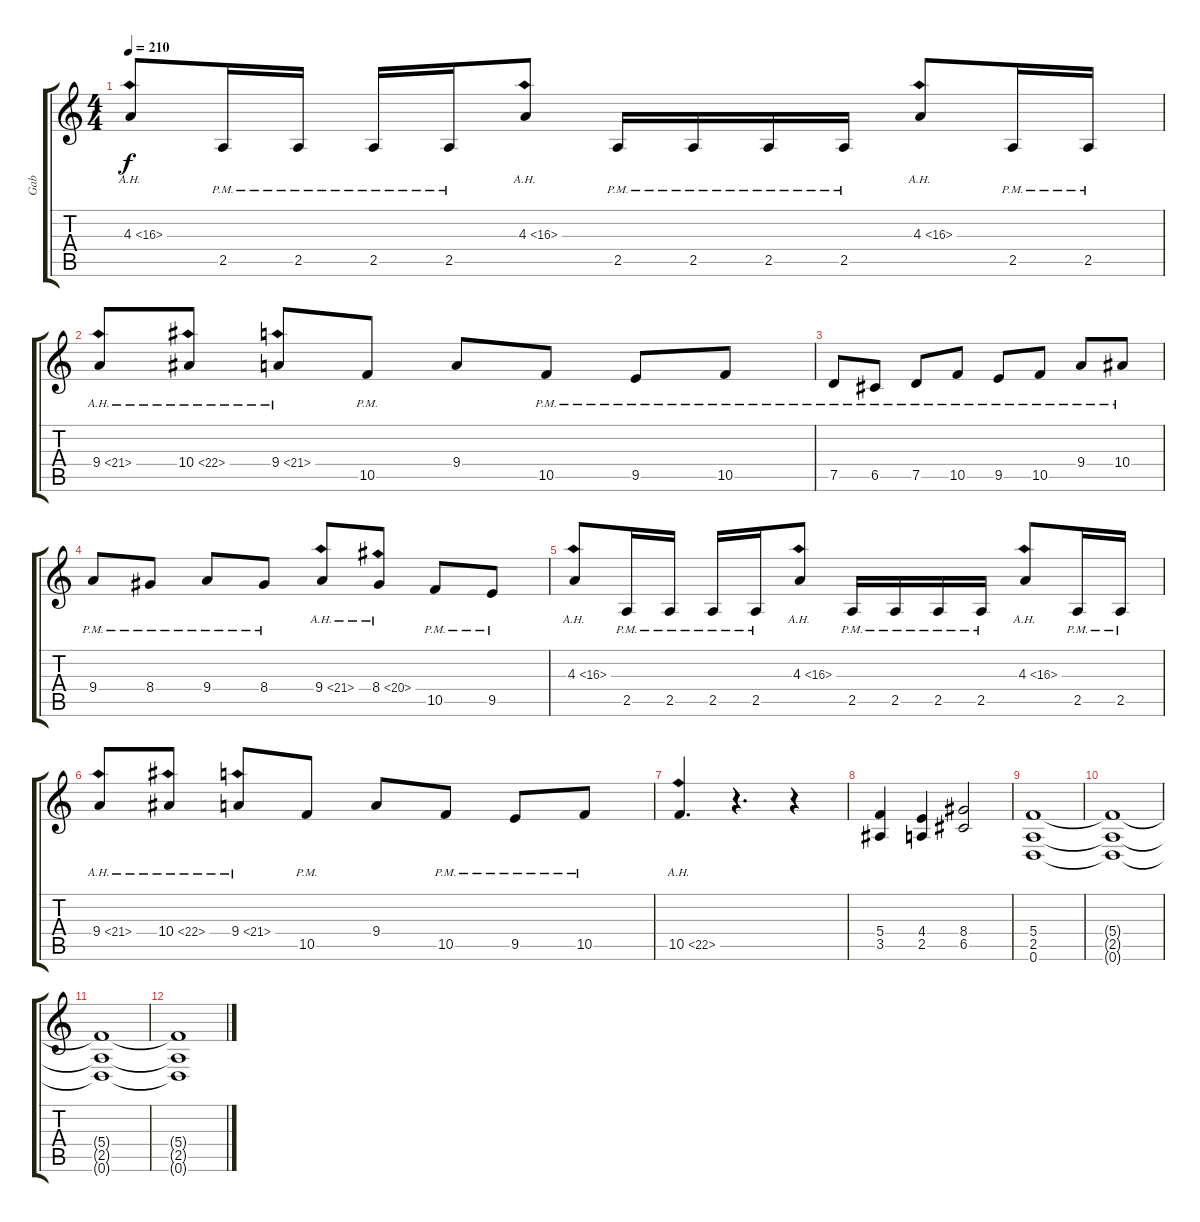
\track ("Gab" "Gab") {instrument distortionguitar}
\staff {score tabs}
\tuning (D4 A3 F3 C3 G2 D2) {hide}
\ts (4 4)
\tempo 210
\clef g2
\ks c
4.3{ah 12}.8{dy f} 2.5{pm}.16 2.5{pm}.16 2.5{pm}.16 2.5{pm}.16 4.3{ah 12}.8 2.5{pm}.16 2.5{pm}.16 2.5{pm}.16 2.5{pm}.16 4.3{ah 12}.8 2.5{pm}.16 2.5{pm}.16 |
9.4{ah 12}.8 10.4{ah 12}.8 9.4{ah 12}.8 10.5{pm}.8 9.4.8 10.5{pm}.8 9.5{pm}.8 10.5{pm}.8 |
7.5{pm}.8 6.5{pm}.8 7.5{pm}.8 10.5{pm}.8 9.5{pm}.8 10.5{pm}.8 9.4{pm}.8 10.4{pm}.8 |
9.4{pm}.8 8.4{pm}.8 9.4{pm}.8 8.4{pm}.8 9.4{ah 12}.8 8.4{ah 12}.8 10.5{pm}.8 9.5{pm}.8 |
4.3{ah 12}.8 2.5{pm}.16 2.5{pm}.16 2.5{pm}.16 2.5{pm}.16 4.3{ah 12}.8 2.5{pm}.16 2.5{pm}.16 2.5{pm}.16 2.5{pm}.16 4.3{ah 12}.8 2.5{pm}.16 2.5{pm}.16 |
9.4{ah 12}.8 10.4{ah 12}.8 9.4{ah 12}.8 10.5{pm}.8 9.4.8 10.5{pm}.8 9.5{pm}.8 10.5{pm}.8 |
10.5{ah 12}.4{d} r.4{d} r.4 |
(5.4 3.5).4 (4.4 2.5).4 (8.4 6.5).2 |
(5.4 2.5 0.6).1 |
(5.4{t} 2.5{t} 0.6{t}).1 |
(5.4{t} 2.5{t} 0.6{t}).1 |
(5.4{t} 2.5{t} 0.6{t}).1
